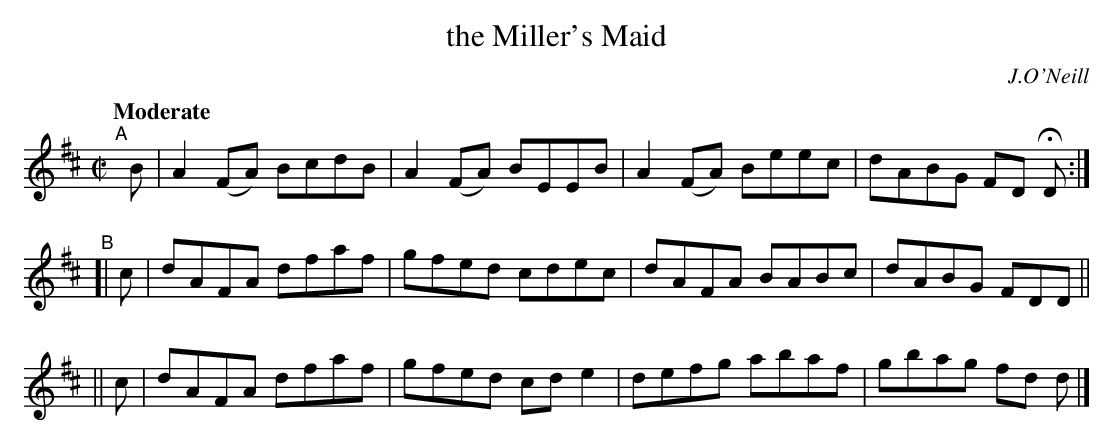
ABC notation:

X:1
T: the Miller's Maid
O: J.O'Neill
Q: "Moderate"
M: C|
L: 1/8
K: D
"^A"\
[|] B | A2(FA) BcdB | A2(FA) BEEB | A2(FA) Beec | dABG FD HD :|
"^B"\
[| c | dAFA dfaf | gfed cdec | dAFA BABc | dABG FDD ||
|| c | dAFA dfaf | gfed cde2 | defg abaf | gbag fd d |]
